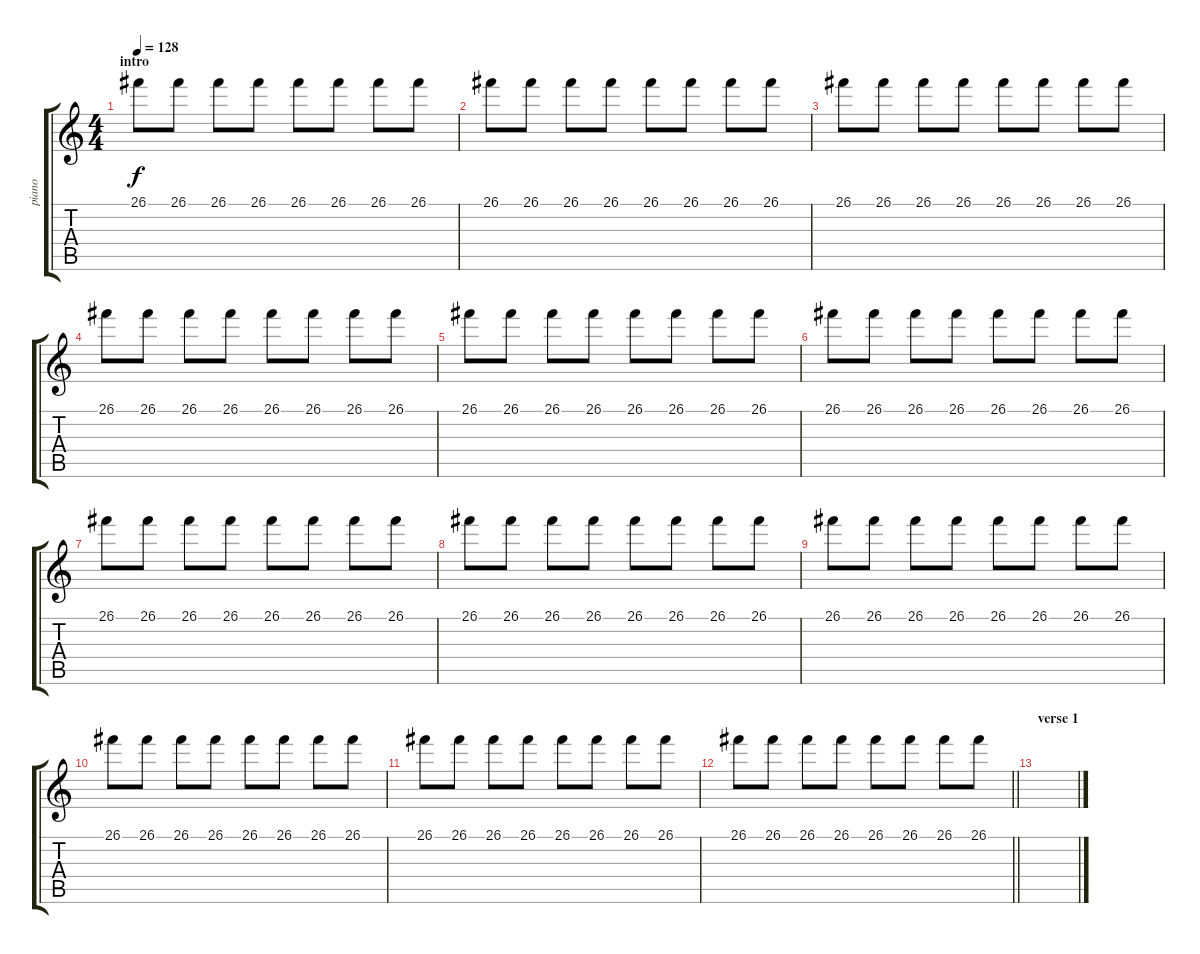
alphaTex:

\track ("piano" "piano") {instrument acousticgrandpiano}
\staff {score tabs}
\tuning (E4 B3 G3 D3 A2 E2) {hide}
\ts (4 4)
\section ("" "intro")
\tempo 128
\clef g2
\ks c
26.1.8{dy f instrument acousticgrandpiano} 26.1.8 26.1.8 26.1.8 26.1.8 26.1.8 26.1.8 26.1.8 |
26.1.8 26.1.8 26.1.8 26.1.8 26.1.8 26.1.8 26.1.8 26.1.8 |
26.1.8 26.1.8 26.1.8 26.1.8 26.1.8 26.1.8 26.1.8 26.1.8 |
26.1.8 26.1.8 26.1.8 26.1.8 26.1.8 26.1.8 26.1.8 26.1.8 |
26.1.8 26.1.8 26.1.8 26.1.8 26.1.8 26.1.8 26.1.8 26.1.8 |
26.1.8 26.1.8 26.1.8 26.1.8 26.1.8 26.1.8 26.1.8 26.1.8 |
26.1.8 26.1.8 26.1.8 26.1.8 26.1.8 26.1.8 26.1.8 26.1.8 |
26.1.8 26.1.8 26.1.8 26.1.8 26.1.8 26.1.8 26.1.8 26.1.8 |
26.1.8 26.1.8 26.1.8 26.1.8 26.1.8 26.1.8 26.1.8 26.1.8 |
26.1.8 26.1.8 26.1.8 26.1.8 26.1.8 26.1.8 26.1.8 26.1.8 |
26.1.8 26.1.8 26.1.8 26.1.8 26.1.8 26.1.8 26.1.8 26.1.8 |
\barLineRight lightlight
26.1.8 26.1.8 26.1.8 26.1.8 26.1.8 26.1.8 26.1.8 26.1.8 |
\section ("" "verse 1")
